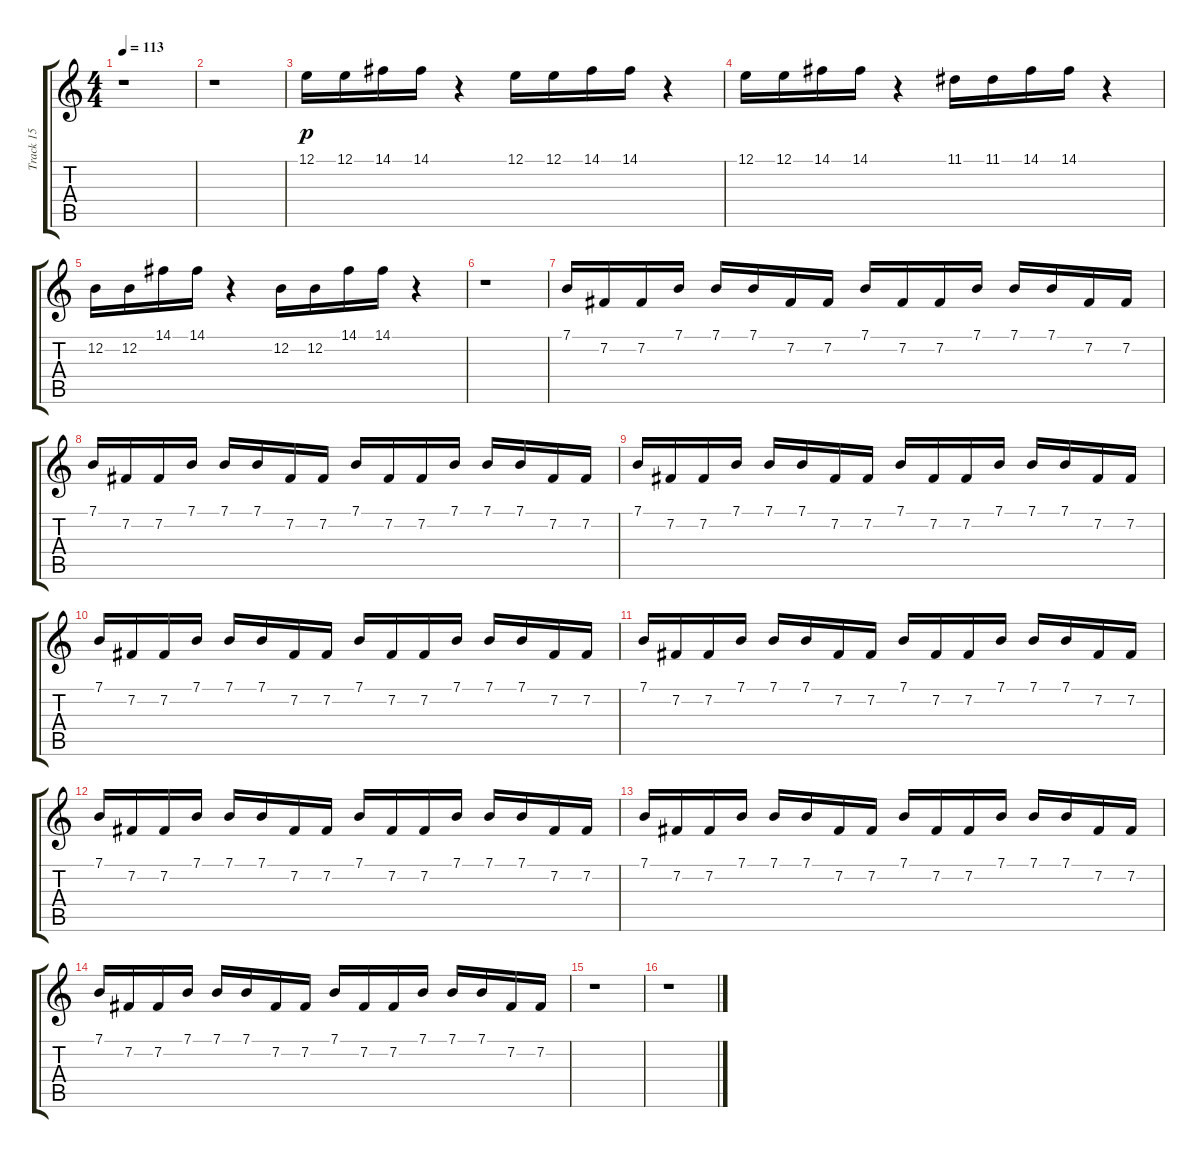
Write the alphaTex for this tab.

\track ("Track 15" "Track 15") {instrument lead1square}
\staff {score tabs}
\tuning (E4 B3 G3 D3 A2 E2) {hide}
\ts (4 4)
\tempo 113
\clef g2
\ks c
r.1{dy p} |
r.1 |
12.1.16 12.1.16 14.1.16 14.1.16 r.4 12.1.16 12.1.16 14.1.16 14.1.16 r.4 |
12.1.16 12.1.16 14.1.16 14.1.16 r.4 11.1.16 11.1.16 14.1.16 14.1.16 r.4 |
12.2.16 12.2.16 14.1.16 14.1.16 r.4 12.2.16 12.2.16 14.1.16 14.1.16 r.4 |
r.1 |
7.1.16 7.2.16 7.2.16 7.1.16 7.1.16 7.1.16 7.2.16 7.2.16 7.1.16 7.2.16 7.2.16 7.1.16 7.1.16 7.1.16 7.2.16 7.2.16 |
7.1.16 7.2.16 7.2.16 7.1.16 7.1.16 7.1.16 7.2.16 7.2.16 7.1.16 7.2.16 7.2.16 7.1.16 7.1.16 7.1.16 7.2.16 7.2.16 |
7.1.16 7.2.16 7.2.16 7.1.16 7.1.16 7.1.16 7.2.16 7.2.16 7.1.16 7.2.16 7.2.16 7.1.16 7.1.16 7.1.16 7.2.16 7.2.16 |
7.1.16 7.2.16 7.2.16 7.1.16 7.1.16 7.1.16 7.2.16 7.2.16 7.1.16 7.2.16 7.2.16 7.1.16 7.1.16 7.1.16 7.2.16 7.2.16 |
7.1.16 7.2.16 7.2.16 7.1.16 7.1.16 7.1.16 7.2.16 7.2.16 7.1.16 7.2.16 7.2.16 7.1.16 7.1.16 7.1.16 7.2.16 7.2.16 |
7.1.16 7.2.16 7.2.16 7.1.16 7.1.16 7.1.16 7.2.16 7.2.16 7.1.16 7.2.16 7.2.16 7.1.16 7.1.16 7.1.16 7.2.16 7.2.16 |
7.1.16 7.2.16 7.2.16 7.1.16 7.1.16 7.1.16 7.2.16 7.2.16 7.1.16 7.2.16 7.2.16 7.1.16 7.1.16 7.1.16 7.2.16 7.2.16 |
7.1.16 7.2.16 7.2.16 7.1.16 7.1.16 7.1.16 7.2.16 7.2.16 7.1.16 7.2.16 7.2.16 7.1.16 7.1.16 7.1.16 7.2.16 7.2.16 |
r.1 |
r.1
